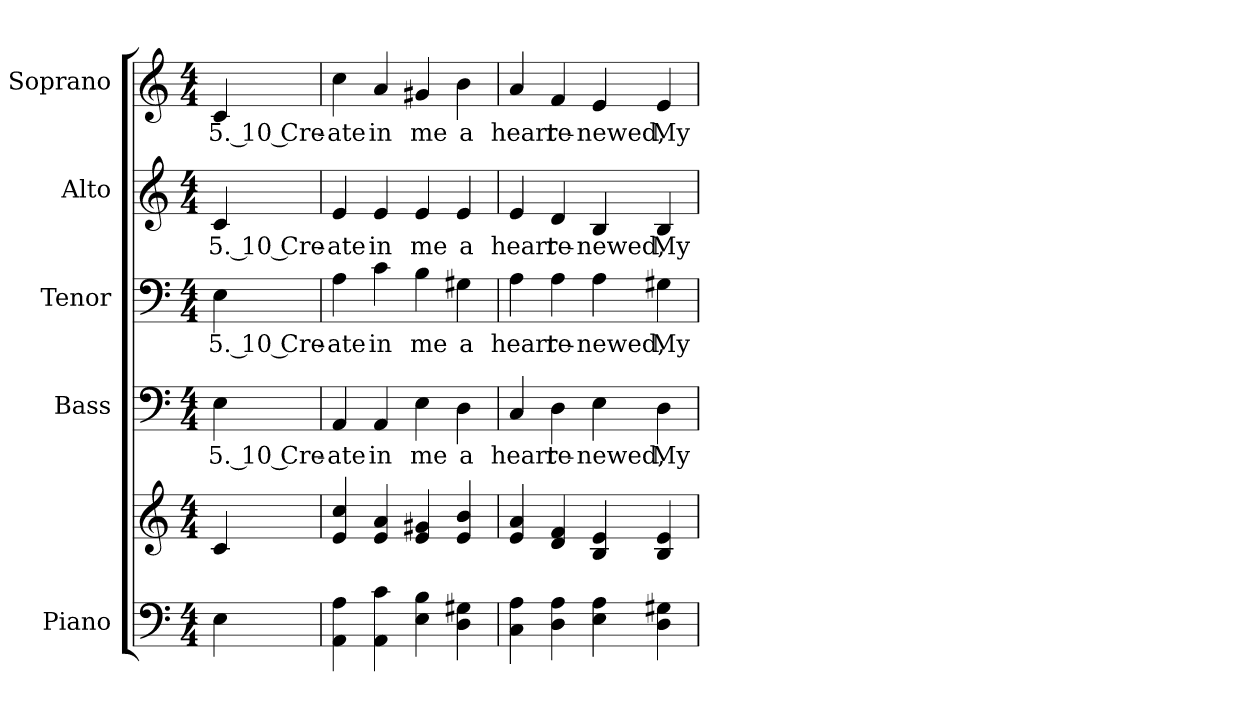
**kern	**kern	**kern	**text	**kern	**text	**kern	**text	**kern	**text
*part5	*part5	*part4	*part4	*part3	*part3	*part2	*part2	*part1	*part1
*staff6	*staff5	*staff4	*staff4	*staff3	*staff3	*staff2	*staff2	*staff1	*staff1
*I"Piano	*	*I"Bass	*	*I"Tenor	*	*I"Alto	*	*I"Soprano	*
*I'Pno.	*	*I'B.	*	*I'T.	*	*I'A.	*	*I'S.	*
!!LO:PB:g=z
*clefF4	*clefG2	*clefF4	*	*clefF4	*	*clefG2	*	*clefG2	*
*k[]	*k[]	*k[]	*	*k[]	*	*k[]	*	*k[]	*
*C:	*C:	*C:	*	*C:	*	*C:	*	*C:	*
*M4/4	*M4/4	*M4/4	*	*M4/4	*	*M4/4	*	*M4/4	*
*MM140	*MM140	*MM140	*	*MM140	*	*MM140	*	*MM140	*
=1	=1	=1	=1	=1	=1	=1	=1	=1	=1
!	!	!	!LO:LY:b:color=#000000	!	!	!	!	!	!
!	!	!	!	!	!LO:LY:b:color=#000000	!	!	!	!
!	!	!	!	!	!	!	!LO:LY:b:color=#000000	!	!
!	!	!	!	!	!	!	!	!	!LO:LY:b:color=#000000
4Ei\	4ci/	4Ei\	5. 10 Cre-	4Ei\	5. 10 Cre-	4ci/	5. 10 Cre-	4ci/	5. 10 Cre-
=2	=2	=2	=2	=2	=2	=2	=2	=2	=2
!	!	!	!LO:LY:b:color=#000000	!	!	!	!	!	!
!	!	!	!	!	!LO:LY:b:color=#000000	!	!	!	!
!	!	!	!	!	!	!	!LO:LY:b:color=#000000	!	!
!	!	!	!	!	!	!	!	!	!LO:LY:b:color=#000000
4AAi\ 4Ai	4ei/ 4cci	4AAi/	-ate	4Ai\	-ate	4ei/	-ate	4cci\	-ate
!	!	!	!LO:LY:b:color=#000000	!	!	!	!	!	!
!	!	!	!	!	!LO:LY:b:color=#000000	!	!	!	!
!	!	!	!	!	!	!	!LO:LY:b:color=#000000	!	!
!	!	!	!	!	!	!	!	!	!LO:LY:b:color=#000000
4AAi\ 4ci	4ei/ 4ai	4AAi/	in	4ci\	in	4ei/	in	4ai/	in
!	!	!	!LO:LY:b:color=#000000	!	!	!	!	!	!
!	!	!	!	!	!LO:LY:b:color=#000000	!	!	!	!
!	!	!	!	!	!	!	!LO:LY:b:color=#000000	!	!
!	!	!	!	!	!	!	!	!	!LO:LY:b:color=#000000
4Ei\ 4Bi	4ei/ 4g#Xi	4Ei\	me	4Bi\	me	4ei/	me	4g#Xi/	me
!	!	!	!LO:LY:b:color=#000000	!	!	!	!	!	!
!	!	!	!	!	!LO:LY:b:color=#000000	!	!	!	!
!	!	!	!	!	!	!	!LO:LY:b:color=#000000	!	!
!	!	!	!	!	!	!	!	!	!LO:LY:b:color=#000000
4Di\ 4G#Xi	4ei/ 4bi	4Di\	a	4G#Xi\	a	4ei/	a	4bi\	a
=3	=3	=3	=3	=3	=3	=3	=3	=3	=3
!	!	!	!LO:LY:b:color=#000000	!	!	!	!	!	!
!	!	!	!	!	!LO:LY:b:color=#000000	!	!	!	!
!	!	!	!	!	!	!	!LO:LY:b:color=#000000	!	!
!	!	!	!	!	!	!	!	!	!LO:LY:b:color=#000000
4Ci\ 4Ai	4ei/ 4ai	4Ci/	heart	4Ai\	heart	4ei/	heart	4ai/	heart
!	!	!	!LO:LY:b:color=#000000	!	!	!	!	!	!
!	!	!	!	!	!LO:LY:b:color=#000000	!	!	!	!
!	!	!	!	!	!	!	!LO:LY:b:color=#000000	!	!
!	!	!	!	!	!	!	!	!	!LO:LY:b:color=#000000
4Di\ 4Ai	4di/ 4fi	4Di\	re-	4Ai\	re-	4di/	re-	4fi/	re-
!	!	!	!LO:LY:b:color=#000000	!	!	!	!	!	!
!	!	!	!	!	!LO:LY:b:color=#000000	!	!	!	!
!	!	!	!	!	!	!	!LO:LY:b:color=#000000	!	!
!	!	!	!	!	!	!	!	!	!LO:LY:b:color=#000000
4Ei\ 4Ai	4Bi/ 4ei	4Ei\	-newed,	4Ai\	-newed,	4Bi/	-newed,	4ei/	-newed,
!	!	!	!LO:LY:b:color=#000000	!	!	!	!	!	!
!	!	!	!	!	!LO:LY:b:color=#000000	!	!	!	!
!	!	!	!	!	!	!	!LO:LY:b:color=#000000	!	!
!	!	!	!	!	!	!	!	!	!LO:LY:b:color=#000000
4Di\ 4G#Xi	4Bi/ 4ei	4Di\	My	4G#Xi\	My	4Bi/	My	4ei/	My
=	=	=	=	=	=	=	=	=	=
*-	*-	*-	*-	*-	*-	*-	*-	*-	*-
